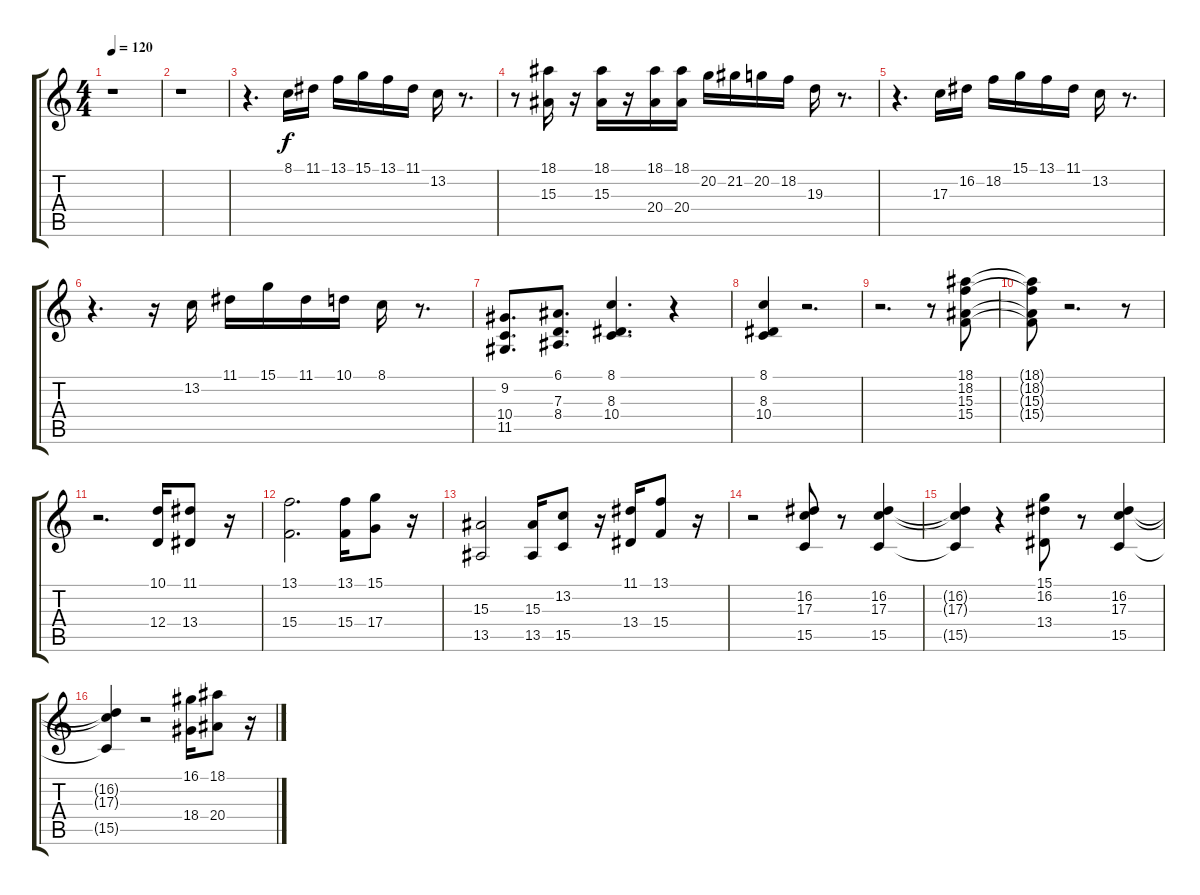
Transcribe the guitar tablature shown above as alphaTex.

\track "" {instrument stringensemble1}
\staff {score tabs}
\tuning (E4 B3 G3 D3 A2 E2) {hide}
\ts (4 4)
\tempo 120
\clef g2
\ks c
r.1{dy f} |
r.1 |
r.4{d} 8.1.16 11.1.16 13.1.16 15.1.16 13.1.16 11.1.16 13.2.16 r.8{d} |
r.8 (18.1 15.3).16 r.16 (18.1 15.3).16 r.16 (18.1 20.4).16 (18.1 20.4).16 20.2.16 21.2.16 20.2.16 18.2.16 19.3.16 r.8{d} |
r.4{d} 17.3.16 16.2.16 18.2.16 15.1.16 13.1.16 11.1.16 13.2.16 r.8{d} |
r.4{d} r.16 13.2.16 11.1.16 15.1.16 11.1.16 10.1.16 8.1.16 r.8{d} |
(9.2 10.4 11.5).8{d} (6.1 7.3 8.4).8{d} (8.1 8.3 10.4).4{d} r.4 |
(8.1 8.3 10.4).4 r.2{d} |
r.2{d} r.8 (18.1 18.2 15.3 15.4).8 |
(18.1{t} 18.2{t} 15.3{t} 15.4{t}).8 r.2{d} r.8 |
r.2{d} (10.1 12.4).16 (11.1 13.4).8 r.16 |
(13.1 15.4).2{d} (13.1 15.4).16 (15.1 17.4).8 r.16 |
(15.3 13.5).2 (15.3 13.5).16 (13.2 15.5).8 r.16 (11.1 13.4).16 (13.1 15.4).8 r.16 |
r.2 (16.2 17.3 15.5).8 r.8 (16.2 17.3 15.5).4 |
(16.2{t} 17.3{t} 15.5{t}).4 r.4 (15.1 16.2 13.4).8 r.8 (16.2 17.3 15.5).4 |
(16.2{t} 17.3{t} 15.5{t}).4 r.2 (16.1 18.4).16 (18.1 20.4).8 r.16
